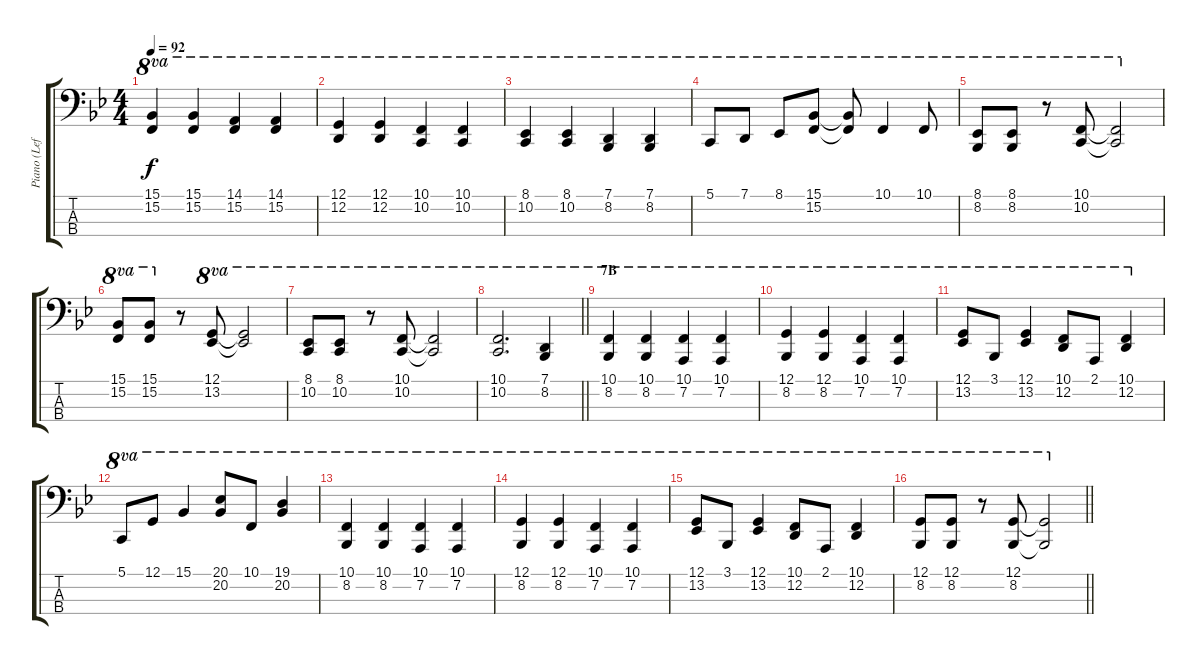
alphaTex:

\track ("Piano (Left Hand)" "Piano (Lef") {instrument acousticgrandpiano}
\staff {score tabs}
\tuning (G2 D2 A1 E1) {hide}
\ts (4 4)
\tempo 92
\clef f4
\ks bb
(15.1 15.2).4{ot 8va dy f} (15.1 15.2).4{ot 8va} (14.1 15.2).4{ot 8va} (14.1 15.2).4{ot 8va} |
(12.1 12.2).4{ot 8va} (12.1 12.2).4{ot 8va} (10.1 10.2).4{ot 8va} (10.1 10.2).4{ot 8va} |
(8.1 10.2).4{ot 8va} (8.1 10.2).4{ot 8va} (7.1 8.2).4{ot 8va} (7.1 8.2).4{ot 8va} |
5.1.8{ot 8va} 7.1.8{ot 8va} 8.1.8{ot 8va} (15.1 15.2).8{ot 8va} (15.1{t} 15.2{t}).8{ot 8va} 10.1.4{ot 8va} 10.1.8{ot 8va} |
(8.1 8.2).8{ot 8va} (8.1 8.2).8{ot 8va} r.8{ot 8va} (10.1 10.2).8{ot 8va} (10.1{t} 10.2{t}).2{ot 8va} |
(15.1 15.2).8{ot 8va} (15.1 15.2).8{ot 8va} r.8 (12.1 13.2).8{ot 8va} (12.1{t} 13.2{t}).2{ot 8va} |
(8.1 10.2).8{ot 8va} (8.1 10.2).8{ot 8va} r.8{ot 8va} (10.1 10.2).8{ot 8va} (10.1{t} 10.2{t}).2{ot 8va} |
\barLineRight lightlight
(10.1 10.2).2{d ot 8va} (7.1 8.2).4{ot 8va} |
\section ("" "7B")
(10.1 8.2).4{ot 8va} (10.1 8.2).4{ot 8va} (10.1 7.2).4{ot 8va} (10.1 7.2).4{ot 8va} |
(12.1 8.2).4{ot 8va} (12.1 8.2).4{ot 8va} (10.1 7.2).4{ot 8va} (10.1 7.2).4{ot 8va} |
(12.1 13.2).8{ot 8va} 3.1.8{ot 8va} (12.1 13.2).4{ot 8va} (10.1 12.2).8{ot 8va} 2.1.8{ot 8va} (10.1 12.2).4{ot 8va} |
5.1.8{ot 8va} 12.1.8{ot 8va} 15.1.4{ot 8va} (20.1 20.2).8{ot 8va} 10.1.8{ot 8va} (19.1 20.2).4{ot 8va} |
(10.1 8.2).4{ot 8va} (10.1 8.2).4{ot 8va} (10.1 7.2).4{ot 8va} (10.1 7.2).4{ot 8va} |
(12.1 8.2).4{ot 8va} (12.1 8.2).4{ot 8va} (10.1 7.2).4{ot 8va} (10.1 7.2).4{ot 8va} |
(12.1 13.2).8{ot 8va} 3.1.8{ot 8va} (12.1 13.2).4{ot 8va} (10.1 12.2).8{ot 8va} 2.1.8{ot 8va} (10.1 12.2).4{ot 8va} |
\barLineRight lightlight
(12.1 8.2).8{ot 8va} (12.1 8.2).8{ot 8va} r.8{ot 8va} (12.1 8.2).8{ot 8va} (12.1{t} 8.2{t}).2{ot 8va}
